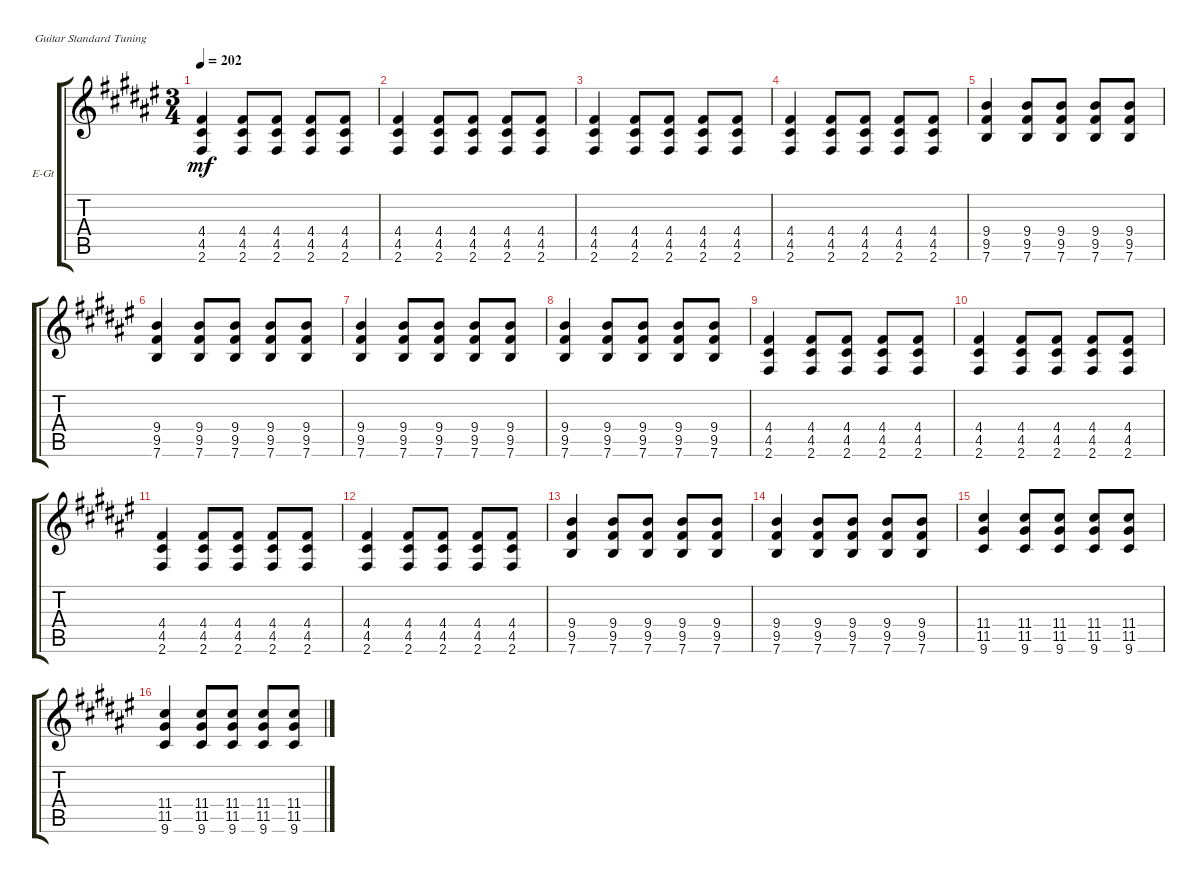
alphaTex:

\defaultSystemsLayout 4
\bracketExtendMode groupsimilarinstruments
\firstSystemTrackNameOrientation horizontal
\otherSystemsTrackNameOrientation horizontal
\track ("Electric Guitar (Rhythm)" "E-Gt") {instrument distortionguitar}
\staff {score tabs}
\tuning (E4 B3 G3 D3 A2 E2)
\ts (3 4)
\tempo 202
\clef g2
\ks f#
(2.6 4.5 4.4).4{dy mf} (2.6 4.5 4.4).8 (2.6 4.5 4.4).8 (2.6 4.5 4.4).8 (2.6 4.5 4.4).8 |
(2.6 4.5 4.4).4 (2.6 4.5 4.4).8 (2.6 4.5 4.4).8 (2.6 4.5 4.4).8 (2.6 4.5 4.4).8 |
(2.6 4.5 4.4).4 (2.6 4.5 4.4).8 (2.6 4.5 4.4).8 (2.6 4.5 4.4).8 (2.6 4.5 4.4).8 |
(2.6 4.5 4.4).4 (2.6 4.5 4.4).8 (2.6 4.5 4.4).8 (2.6 4.5 4.4).8 (2.6 4.5 4.4).8 |
(7.6 9.5 9.4).4 (7.6 9.5 9.4).8 (7.6 9.5 9.4).8 (7.6 9.5 9.4).8 (7.6 9.5 9.4).8 |
(7.6 9.5 9.4).4 (7.6 9.5 9.4).8 (7.6 9.5 9.4).8 (7.6 9.5 9.4).8 (7.6 9.5 9.4).8 |
(7.6 9.5 9.4).4 (7.6 9.5 9.4).8 (7.6 9.5 9.4).8 (7.6 9.5 9.4).8 (7.6 9.5 9.4).8 |
(7.6 9.5 9.4).4 (7.6 9.5 9.4).8 (7.6 9.5 9.4).8 (7.6 9.5 9.4).8 (7.6 9.5 9.4).8 |
(2.6 4.5 4.4).4 (2.6 4.5 4.4).8 (2.6 4.5 4.4).8 (2.6 4.5 4.4).8 (2.6 4.5 4.4).8 |
(2.6 4.5 4.4).4 (2.6 4.5 4.4).8 (2.6 4.5 4.4).8 (2.6 4.5 4.4).8 (2.6 4.5 4.4).8 |
(2.6 4.5 4.4).4 (2.6 4.5 4.4).8 (2.6 4.5 4.4).8 (2.6 4.5 4.4).8 (2.6 4.5 4.4).8 |
(2.6 4.5 4.4).4 (2.6 4.5 4.4).8 (2.6 4.5 4.4).8 (2.6 4.5 4.4).8 (2.6 4.5 4.4).8 |
(7.6 9.5 9.4).4 (7.6 9.5 9.4).8 (7.6 9.5 9.4).8 (7.6 9.5 9.4).8 (7.6 9.5 9.4).8 |
(7.6 9.5 9.4).4 (7.6 9.5 9.4).8 (7.6 9.5 9.4).8 (7.6 9.5 9.4).8 (7.6 9.5 9.4).8 |
(9.6 11.5 11.4).4 (9.6 11.5 11.4).8 (9.6 11.5 11.4).8 (9.6 11.5 11.4).8 (9.6 11.5 11.4).8 |
(9.6 11.5 11.4).4 (9.6 11.5 11.4).8 (9.6 11.5 11.4).8 (9.6 11.5 11.4).8 (9.6 11.5 11.4).8
